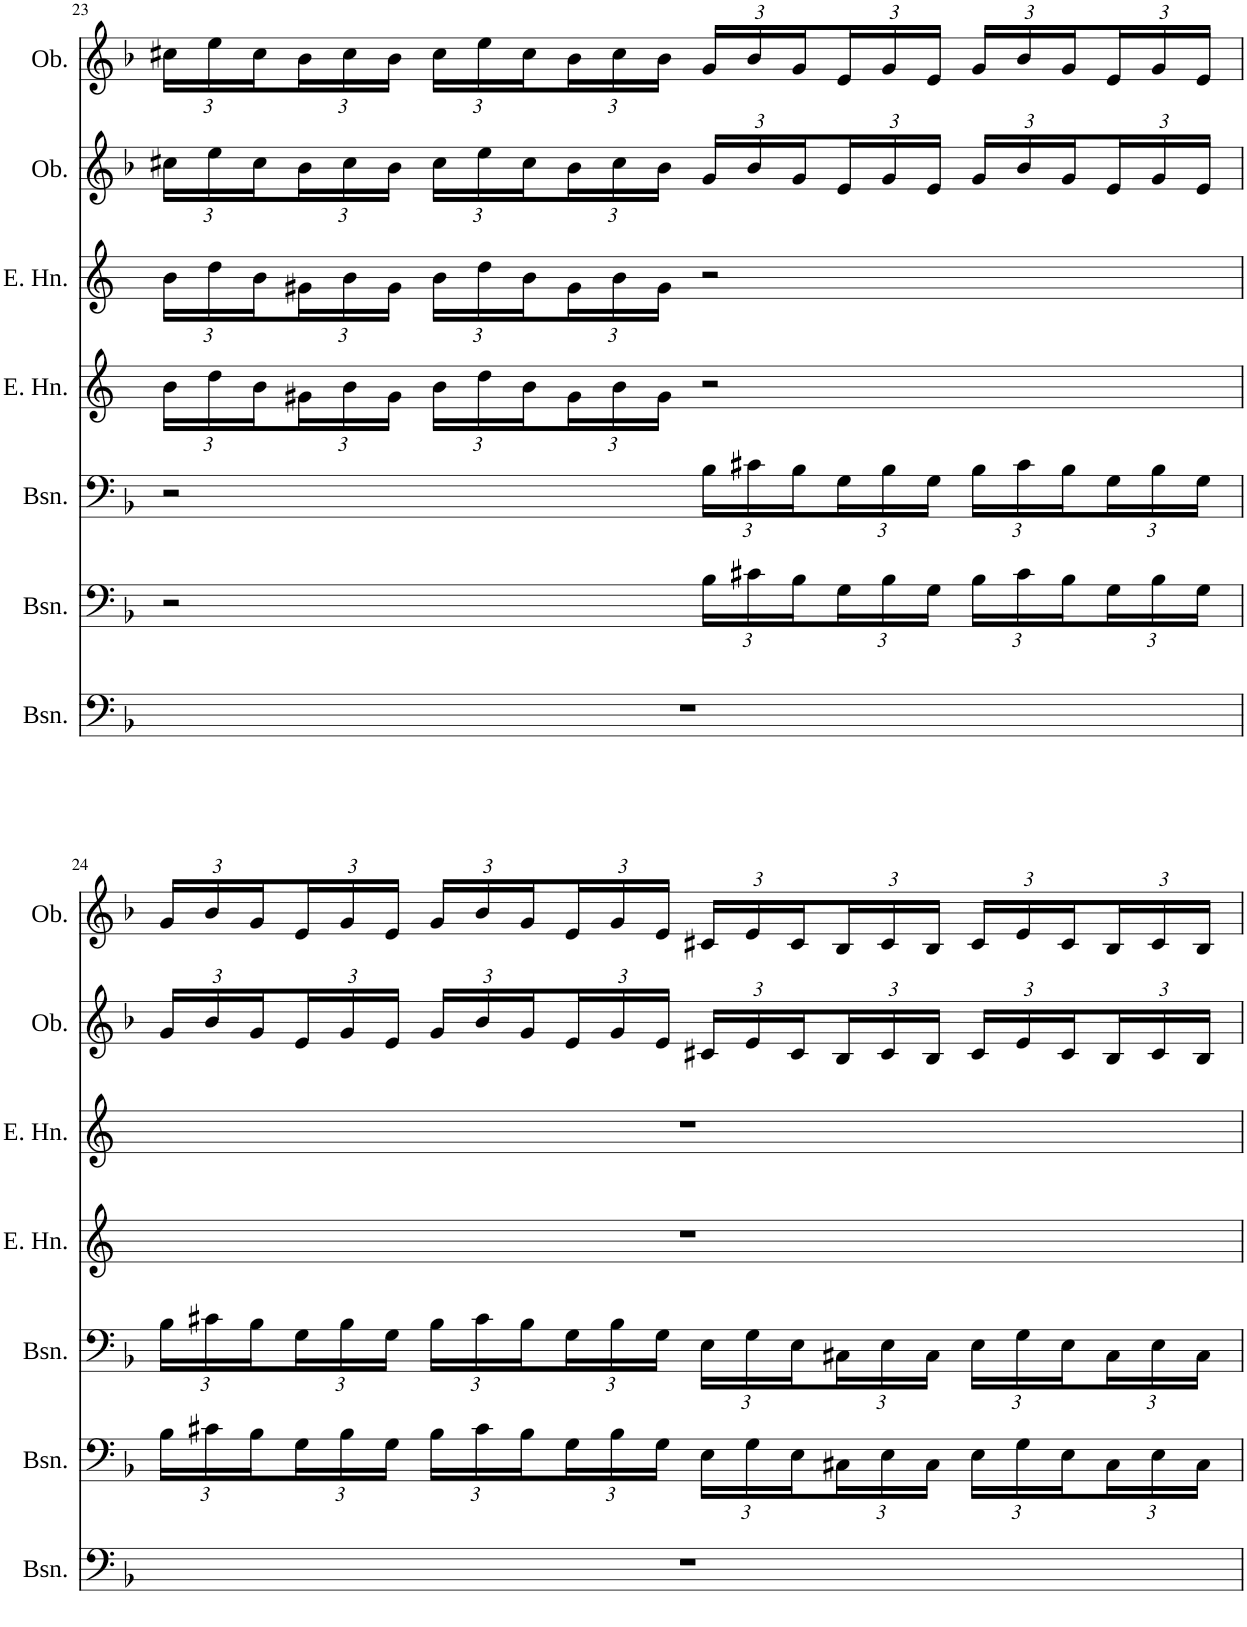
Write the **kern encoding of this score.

**kern	**kern	**kern	**kern	**kern	**kern	**kern
*part7	*part6	*part5	*part4	*part3	*part2	*part1
*staff7	*staff6	*staff5	*staff4	*staff3	*staff2	*staff1
*I"Bassoon	*I"Bassoon	*I"Bassoon	*I"English Horn	*I"English Horn	*I"Oboe	*I"Oboe
*I'Bsn.	*I'Bsn.	*I'Bsn.	*I'E. Hn.	*I'E. Hn.	*I'Ob.	*I'Ob.
!!LO:PB:g=z
*clefF4	*clefF4	*clefF4	*clefG2	*clefG2	*clefG2	*clefG2
*	*	*	*Trd4c7	*Trd4c7	*	*
*k[b-]	*k[b-]	*k[b-]	*k[]	*k[]	*k[b-]	*k[b-]
*M4/4	*M4/4	*M4/4	*M4/4	*M4/4	*M4/4	*M4/4
*met(c)	*met(c)	*met(c)	*met(c)	*met(c)	*met(c)	*met(c)
*	*	*	*Xbrackettup	*Xbrackettup	*Xbrackettup	*Xbrackettup
=23	=23	=23	=23	=23	=23	=23
1r	2r	2r	24b\LL	24b\LL	24cc#X\LL	24cc#X\LL
.	.	.	24dd\	24dd\	24ee\	24ee\
.	.	.	24b\	24b\	24cc#\	24cc#\
.	.	.	24g#X\	24g#X\	24b-\	24b-\
.	.	.	24b\	24b\	24cc#\	24cc#\
.	.	.	24g#\JJ	24g#\JJ	24b-\JJ	24b-\JJ
.	.	.	24b\LL	24b\LL	24cc#\LL	24cc#\LL
.	.	.	24dd\	24dd\	24ee\	24ee\
.	.	.	24b\	24b\	24cc#\	24cc#\
.	.	.	24g#\	24g#\	24b-\	24b-\
.	.	.	24b\	24b\	24cc#\	24cc#\
.	.	.	24g#\JJ	24g#\JJ	24b-\JJ	24b-\JJ
*	*Xbrackettup	*Xbrackettup	*	*	*	*
.	24B-\LL	24B-\LL	2r	2r	24g/LL	24g/LL
.	24c#X\	24c#X\	.	.	24b-/	24b-/
.	24B-\	24B-\	.	.	24g/	24g/
.	24G\	24G\	.	.	24e/	24e/
.	24B-\	24B-\	.	.	24g/	24g/
.	24G\JJ	24G\JJ	.	.	24e/JJ	24e/JJ
.	24B-\LL	24B-\LL	.	.	24g/LL	24g/LL
.	24c#\	24c#\	.	.	24b-/	24b-/
.	24B-\	24B-\	.	.	24g/	24g/
.	24G\	24G\	.	.	24e/	24e/
.	24B-\	24B-\	.	.	24g/	24g/
.	24G\JJ	24G\JJ	.	.	24e/JJ	24e/JJ
!!LO:LB:g=z
=24	=24	=24	=24	=24	=24	=24
1r	24B-\LL	24B-\LL	1r	1r	24g/LL	24g/LL
.	24c#X\	24c#X\	.	.	24b-/	24b-/
.	24B-\	24B-\	.	.	24g/	24g/
.	24G\	24G\	.	.	24e/	24e/
.	24B-\	24B-\	.	.	24g/	24g/
.	24G\JJ	24G\JJ	.	.	24e/JJ	24e/JJ
.	24B-\LL	24B-\LL	.	.	24g/LL	24g/LL
.	24c#\	24c#\	.	.	24b-/	24b-/
.	24B-\	24B-\	.	.	24g/	24g/
.	24G\	24G\	.	.	24e/	24e/
.	24B-\	24B-\	.	.	24g/	24g/
.	24G\JJ	24G\JJ	.	.	24e/JJ	24e/JJ
.	24E\LL	24E\LL	.	.	24c#X/LL	24c#X/LL
.	24G\	24G\	.	.	24e/	24e/
.	24E\	24E\	.	.	24c#/	24c#/
.	24C#X\	24C#X\	.	.	24B-/	24B-/
.	24E\	24E\	.	.	24c#/	24c#/
.	24C#\JJ	24C#\JJ	.	.	24B-/JJ	24B-/JJ
.	24E\LL	24E\LL	.	.	24c#/LL	24c#/LL
.	24G\	24G\	.	.	24e/	24e/
.	24E\	24E\	.	.	24c#/	24c#/
.	24C#\	24C#\	.	.	24B-/	24B-/
.	24E\	24E\	.	.	24c#/	24c#/
.	24C#\JJ	24C#\JJ	.	.	24B-/JJ	24B-/JJ
=	=	=	=	=	=	=
*-	*-	*-	*-	*-	*-	*-
